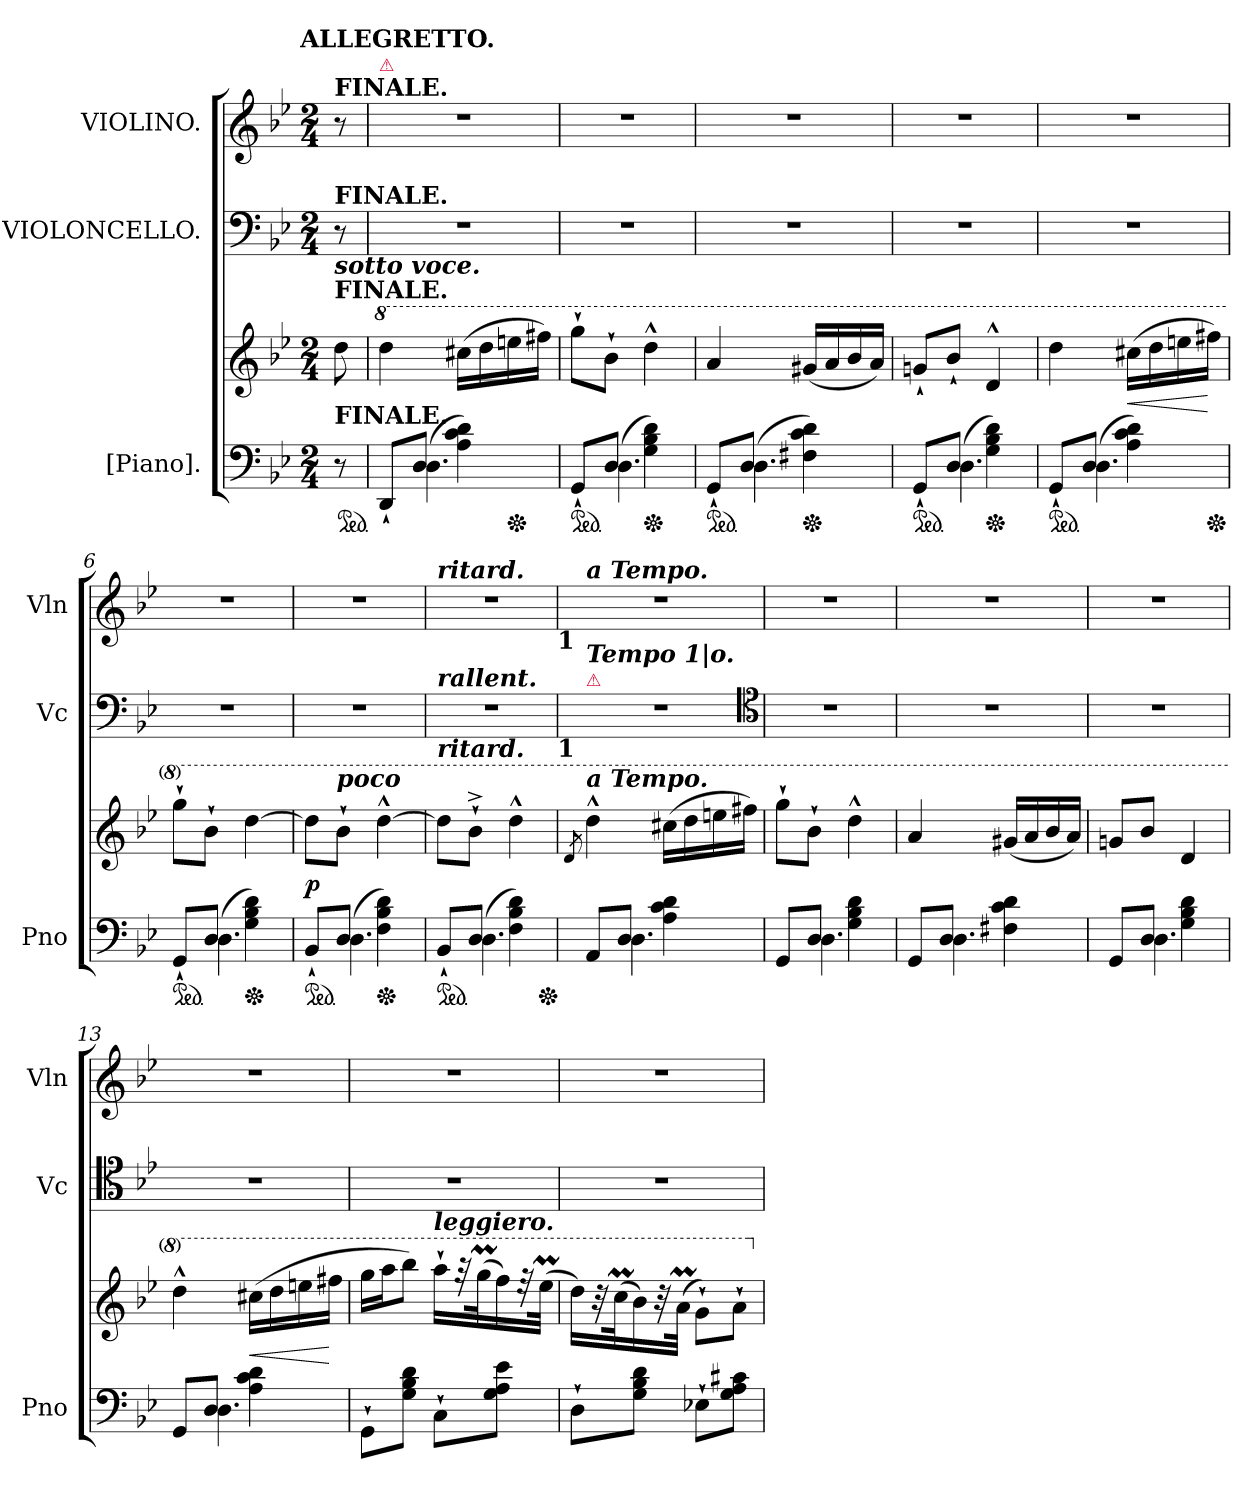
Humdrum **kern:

**kern	**kern	**dynam	**kern	**kern
*part3	*part3	*part3	*part2	*part1
*staff4	*staff3	*staff3/4	*staff2	*staff1
*I"[Piano].	*	*	*I"VIOLONCELLO.	*I"VIOLINO.
*I'Pno	*	*	*I'Vc	*I'Vln
*clefF4	*clefG2	*	*clefF4	*clefG2
*k[b-e-]	*k[b-e-]	*	*k[b-e-]	*k[b-e-]
*g:	*g:	*	*g:	*g:
!!LO:TX:omd:t=ALLEGRETTO.
*M2/4	*M2/4	*	*M2/4	*M2/4
=	=	=	=	=
!	!	!	!	!LO:TX:a:B:t=FINALE.
!	!	!	!LO:TX:a:B:t=FINALE.	!
!	!LO:TX:a:B:t=FINALE.	!	!	!
!	!LO:TX:a:Bi:t=sotto voce.	!	!	!
!LO:TX:a:B:t=FINALE.	!	!	!	!
8r	8dd	.	8r	8r
*ped	*	*	*	*
=1	=1	=1	=1	=1
*^	*	*	*	*
*	*	*8va	*	*	*
!	!	!	!	!	!LO:TX:a:color=crimson:t=⚠
8DD`<L	8rAAAyy	4ddd	.	2r	2rdd
(>8DJ	4.D	.	.	.	.
4A\ 4c\ 4d\)	.	(>16ccc#XLL	.	.	.
.	.	16ddd	.	.	.
*Xped	*	*	*	*	*
.	.	16eeen	.	.	.
.	.	16fff#XJJ)	.	.	.
=2	=2	=2	=2	=2	=2
*ped	*	*	*	*	*
8GG`<L	8rFFFyy	8ggg`>L	.	2r	2rdd
(>8DJ	4.D	8bb-`>J	.	.	.
*Xped	*	*	*	*	*
4G\ 4B-\ 4d\)	.	4ddd^^>	.	.	.
=3	=3	=3	=3	=3	=3
*ped	*	*	*	*	*
8GG`<L	8rFFFyy	4aa/	.	2r	2rdd
(>8DJ	4.D	.	.	.	.
*Xped	*	*	*	*	*
4F#X\ 4c\ 4d\)	.	(<16gg#X/LL	.	.	.
.	.	16aa	.	.	.
.	.	16bb-	.	.	.
.	.	16aaJJ)	.	.	.
=4	=4	=4	=4	=4	=4
*ped	*	*	*	*	*
8GG`<L	8rFFFyy	8ggn`<L	.	2r	2rdd
(>8DJ	4.D	8bb-`<J	.	.	.
*Xped	*	*	*	*	*
4G\ 4B-\ 4d\)	.	4dd^^>/	.	.	.
=5	=5	=5	=5	=5	=5
*ped	*	*	*	*	*
8GG`<L	8rFFFyy	4ddd\	.	2r	2rdd
(>8DJ	4.D	.	.	.	.
4A\ 4c\ 4d\)	.	(>16ccc#X\LL	<	.	.
.	.	16ddd	.	.	.
.	.	16eeen	.	.	.
*Xped	*	*	*	*	*
.	.	16fff#XJJ)	[	.	.
=6	=6	=6	=6	=6	=6
*ped	*	*	*	*	*
8GG`<L	8rFFFyy	8ggg`>\L	.	2r	2rdd
(>8DJ	4.D	8bb-`>J	.	.	.
*Xped	*	*	*	*	*
4G\ 4B-\ 4d\)	.	[4ddd\	.	.	.
=7	=7	=7	=7	=7	=7
*ped	*	*	*	*	*
8BB-`<L	8rCCyy	8ddd\L]	p	2r	2rdd
!	!	!LO:TX:a:Bi:t=poco	!	!	!
(>8DJ	4.D	8bb-`>J	.	.	.
*Xped	*	*	*	*	*
4F\ 4B-\ 4d\)	.	[4ddd^^>	.	.	.
=8	=8	=8	=8	=8	=8
!	!	!	!	!	!LO:TX:a:Bi:t=ritard.
!	!	!	!	!LO:TX:a:Bi:t=rallent.	!
!	!	!LO:TX:a:Bi:t=ritard.	!	!	!
*ped	*	*	*	*	*
8BB-`<L	8rCCyy	8dddL]	.	2r	2rdd
(>8DJ	4.D	8bb-`>^>J	.	.	.
4F\ 4B-\ 4d\)	.	4ddd^^>	.	.	.
!	!	!	!	!	!LO:TX:b:B:t=1
!	!	!	!	!LO:TX:b:B:t=1	!
*Xped	*	*	*	*	*
=9	=9	=9	=9	=9	=9
.	.	8qdd/	.	.	.
!	!	!	!	!	!LO:TX:a:Bi:t=a Tempo.
!	!	!	!	!LO:TX:a:color=crimson:t=⚠	!
!	!	!	!	!LO:TX:a:Bi:t=Tempo 1|o.	!
!	!	!LO:TX:a:Bi:t=a Tempo.	!	!	!
8AAL	8rEEyy	4ddd^^>	.	2r	2rdd
8DJ	4.D	.	.	.	.
4A\ 4c\ 4d\	.	(>16ccc#XLL	.	.	.
.	.	16ddd	.	.	.
.	.	16eeen	.	.	.
.	.	16fff#XJJ)	.	.	.
*	*	*	*	*clefC4	*
=10	=10	=10	=10	=10	=10
8GGL	8rCCyy	8ggg`>L	.	2r	2rdd
8DJ	4.D	8bb-`>J	.	.	.
4G\ 4B-\ 4d\	.	4ddd^^>	.	.	.
=11	=11	=11	=11	=11	=11
8GGL	8rCCyy	4aa	.	2r	2rdd
8DJ	4.D	.	.	.	.
4F#X\ 4c\ 4d\	.	(<16gg#XLL	.	.	.
.	.	16aa	.	.	.
.	.	16bb-	.	.	.
.	.	16aaJJ)	.	.	.
=12	=12	=12	=12	=12	=12
8GGL	8rCCyy	8ggnL	.	2r	2rdd
8DJ	4.D	8bb-J	.	.	.
4G\ 4B-\ 4d\	.	4dd	.	.	.
=13	=13	=13	=13	=13	=13
8GGL	8rCCyy	4ddd^^>	.	2r	2rdd
8DJ	4.D	.	.	.	.
4A\ 4c\ 4d\	.	(>16ccc#XLL	<	.	.
.	.	16ddd	.	.	.
.	.	16eeen	.	.	.
.	.	16fff#XJJ	[	.	.
*v	*v	*	*	*	*
=14	=14	=14	=14	=14
8GG`>L	16gggLL	.	2r	2rdd
.	16aaaJ	.	.	.
8G 8B- 8dJ	8bbb-J)	.	.	.
!	!LO:TX:a:Bi:t=leggiero.	!	!	!
8C`>L	16aaa`>LL	.	.	.
.	32rggg	.	.	.
.	(>32gggMK	.	.	.
8G 8A 8e-J	16fff)	.	.	.
.	32reee	.	.	.
.	(>32eee-MJJk	.	.	.
=15	=15	=15	=15	=15
8D`>L	16dddLL)	.	2r	2rdd
.	32r	.	.	.
.	(>32cccMK	.	.	.
8G 8B- 8dJ	16bb-)	.	.	.
.	32r	.	.	.
.	(>32aamJJk	.	.	.
8E-X`>L	8gg`>\L)	.	.	.
8G 8A 8c#XJ	8aa`>J	.	.	.
*	*X8va	*	*	*
=	=	=	=	=
*-	*-	*-	*-	*-
